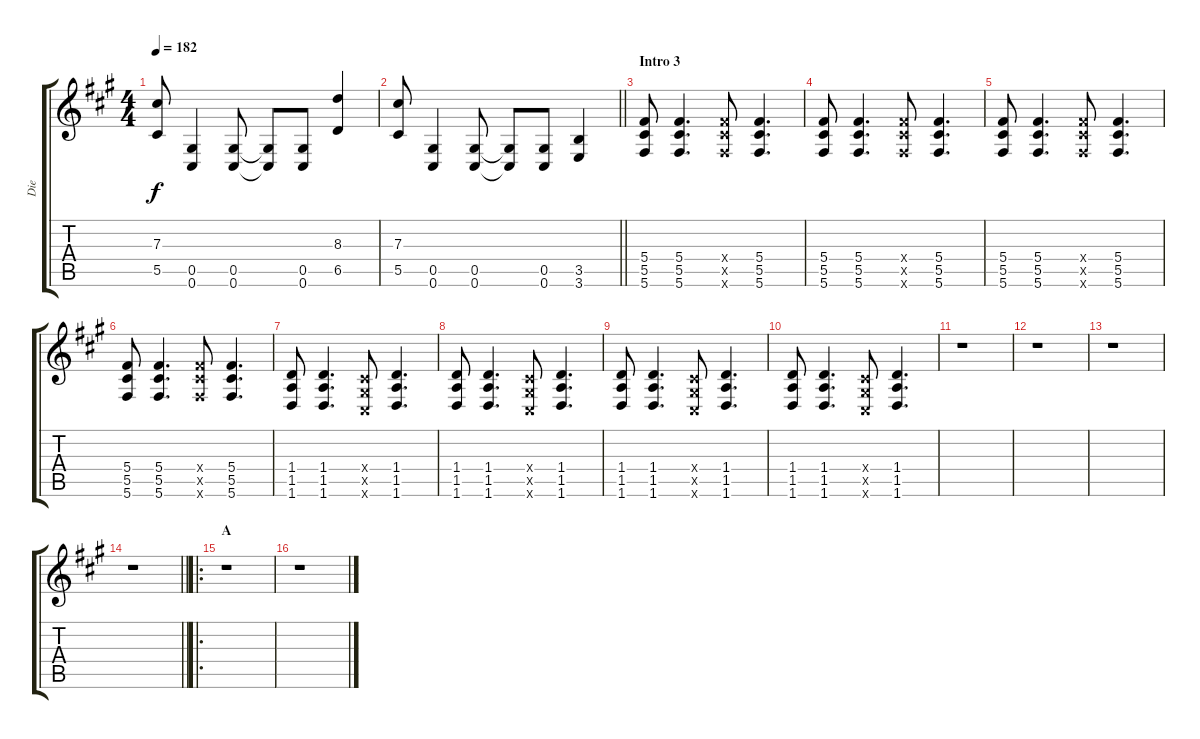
\track ("Die" "Die") {instrument distortionguitar}
\staff {score tabs}
\tuning (Eb4 Bb3 Gb3 Db3 Ab2 Db2) {hide}
\ts (4 4)
\tempo 182
\clef g2
\ks a
(7.3 5.5).8{dy f} (0.5 0.6).4 (0.5 0.6).8 (0.5{t} 0.6{t}).8 (0.5 0.6).8 (8.3 6.5).4 |
\barLineRight lightlight
(7.3 5.5).8 (0.5 0.6).4 (0.5 0.6).8 (0.5{t} 0.6{t}).8 (0.5 0.6).8 (3.5 3.6).4 |
\section ("" "Intro 3")
(5.4 5.5 5.6).8 (5.4 5.5 5.6).4{d} (5.4{x} 5.5{x} 5.6{x}).8 (5.4 5.5 5.6).4{d} |
(5.4 5.5 5.6).8 (5.4 5.5 5.6).4{d} (5.4{x} 5.5{x} 5.6{x}).8 (5.4 5.5 5.6).4{d} |
(5.4 5.5 5.6).8 (5.4 5.5 5.6).4{d} (5.4{x} 5.5{x} 5.6{x}).8 (5.4 5.5 5.6).4{d} |
(5.4 5.5 5.6).8 (5.4 5.5 5.6).4{d} (5.4{x} 5.5{x} 5.6{x}).8 (5.4 5.5 5.6).4{d} |
(1.4 1.5 1.6).8 (1.4 1.5 1.6).4{d} (0.4{x} 0.5{x} 0.6{x}).8 (1.4 1.5 1.6).4{d} |
(1.4 1.5 1.6).8 (1.4 1.5 1.6).4{d} (0.4{x} 0.5{x} 0.6{x}).8 (1.4 1.5 1.6).4{d} |
(1.4 1.5 1.6).8 (1.4 1.5 1.6).4{d} (0.4{x} 0.5{x} 0.6{x}).8 (1.4 1.5 1.6).4{d} |
(1.4 1.5 1.6).8 (1.4 1.5 1.6).4{d} (0.4{x} 0.5{x} 0.6{x}).8 (1.4 1.5 1.6).4{d} |
r.1 |
r.1 |
r.1 |
\barLineRight lightlight
r.1 |
\ro
\section ("" "A")
r.1 |
r.1
